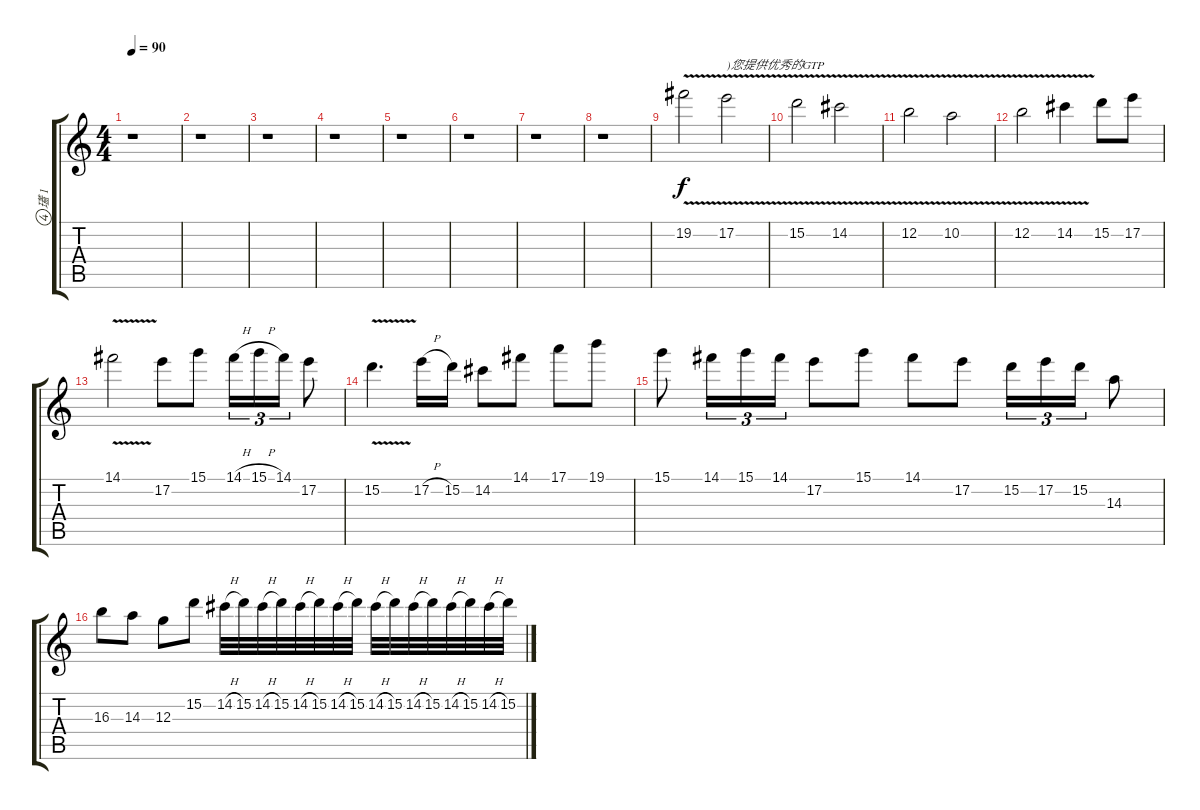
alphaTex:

\track ("瓂 1" "瓂 1") {instrument distortionguitar}
\staff {score tabs}
\tuning (E4 B3 G3 D3 A2 E2) {hide}
\ts (4 4)
\tempo 90
\clef g2
\ks c
r.1{dy f instrument distortionguitar} |
r.1 |
r.1 |
r.1 |
r.1 |
r.1 |
r.1 |
r.1 |
19.2{v}.2 17.2{v}.2{txt ")您提供优秀的GTP"} |
15.2{v}.2 14.2{v}.2 |
12.2{v}.2 10.2{v}.2 |
12.2{v}.2 14.2{v}.4 15.2.8 17.2.8 |
14.1{v}.2 17.2.8 15.1.8 14.1{h}.16{tu (3 2)} 15.1{h}.16{tu (3 2)} 14.1.16{tu (3 2)} 17.2.8 |
15.2{v}.4{d} 17.2{h}.16 15.2.16 14.2.8 14.1.8 17.1.8 19.1.8 |
15.1.8 14.1.16{tu (3 2)} 15.1.16{tu (3 2)} 14.1.16{tu (3 2)} 17.2.8 15.1.8 14.1.8 17.2.8 15.2.16{tu (3 2)} 17.2.16{tu (3 2)} 15.2.16{tu (3 2)} 14.3.8 |
16.3.8 14.3.8 12.3.8 15.2.8 14.2{h}.32 15.2.32 14.2{h}.32 15.2.32 14.2{h}.32 15.2.32 14.2{h}.32 15.2.32 14.2{h}.32 15.2.32 14.2{h}.32 15.2.32 14.2{h}.32 15.2.32 14.2{h}.32 15.2.32
